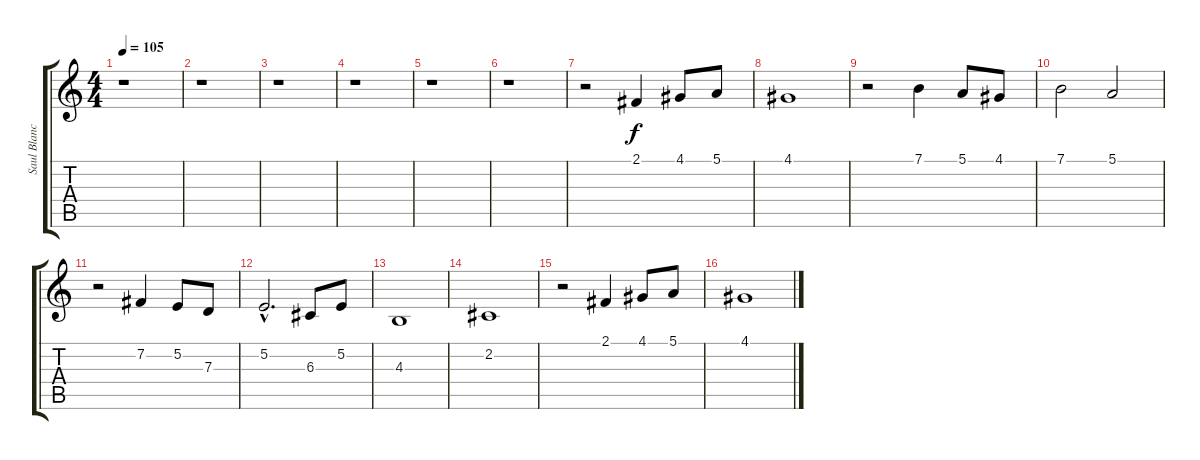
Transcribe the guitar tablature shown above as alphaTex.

\track ("Saul Blanch" "Saul Blanc") {instrument choiraahs}
\staff {score tabs}
\tuning (E4 B3 G3 D3 A2 E2) {hide}
\ts (4 4)
\tempo 105
\clef g2
\ks c
r.1{dy f} |
r.1 |
r.1 |
r.1 |
r.1 |
r.1 |
r.2 2.1.4 4.1.8 5.1.8 |
4.1.1 |
r.2 7.1.4 5.1.8 4.1.8 |
7.1.2 5.1.2 |
r.2 7.2.4 5.2.8 7.3.8 |
5.2{hac}.2{d} 6.3.8 5.2.8 |
4.3.1 |
2.2.1 |
r.2 2.1.4 4.1.8 5.1.8 |
4.1.1
